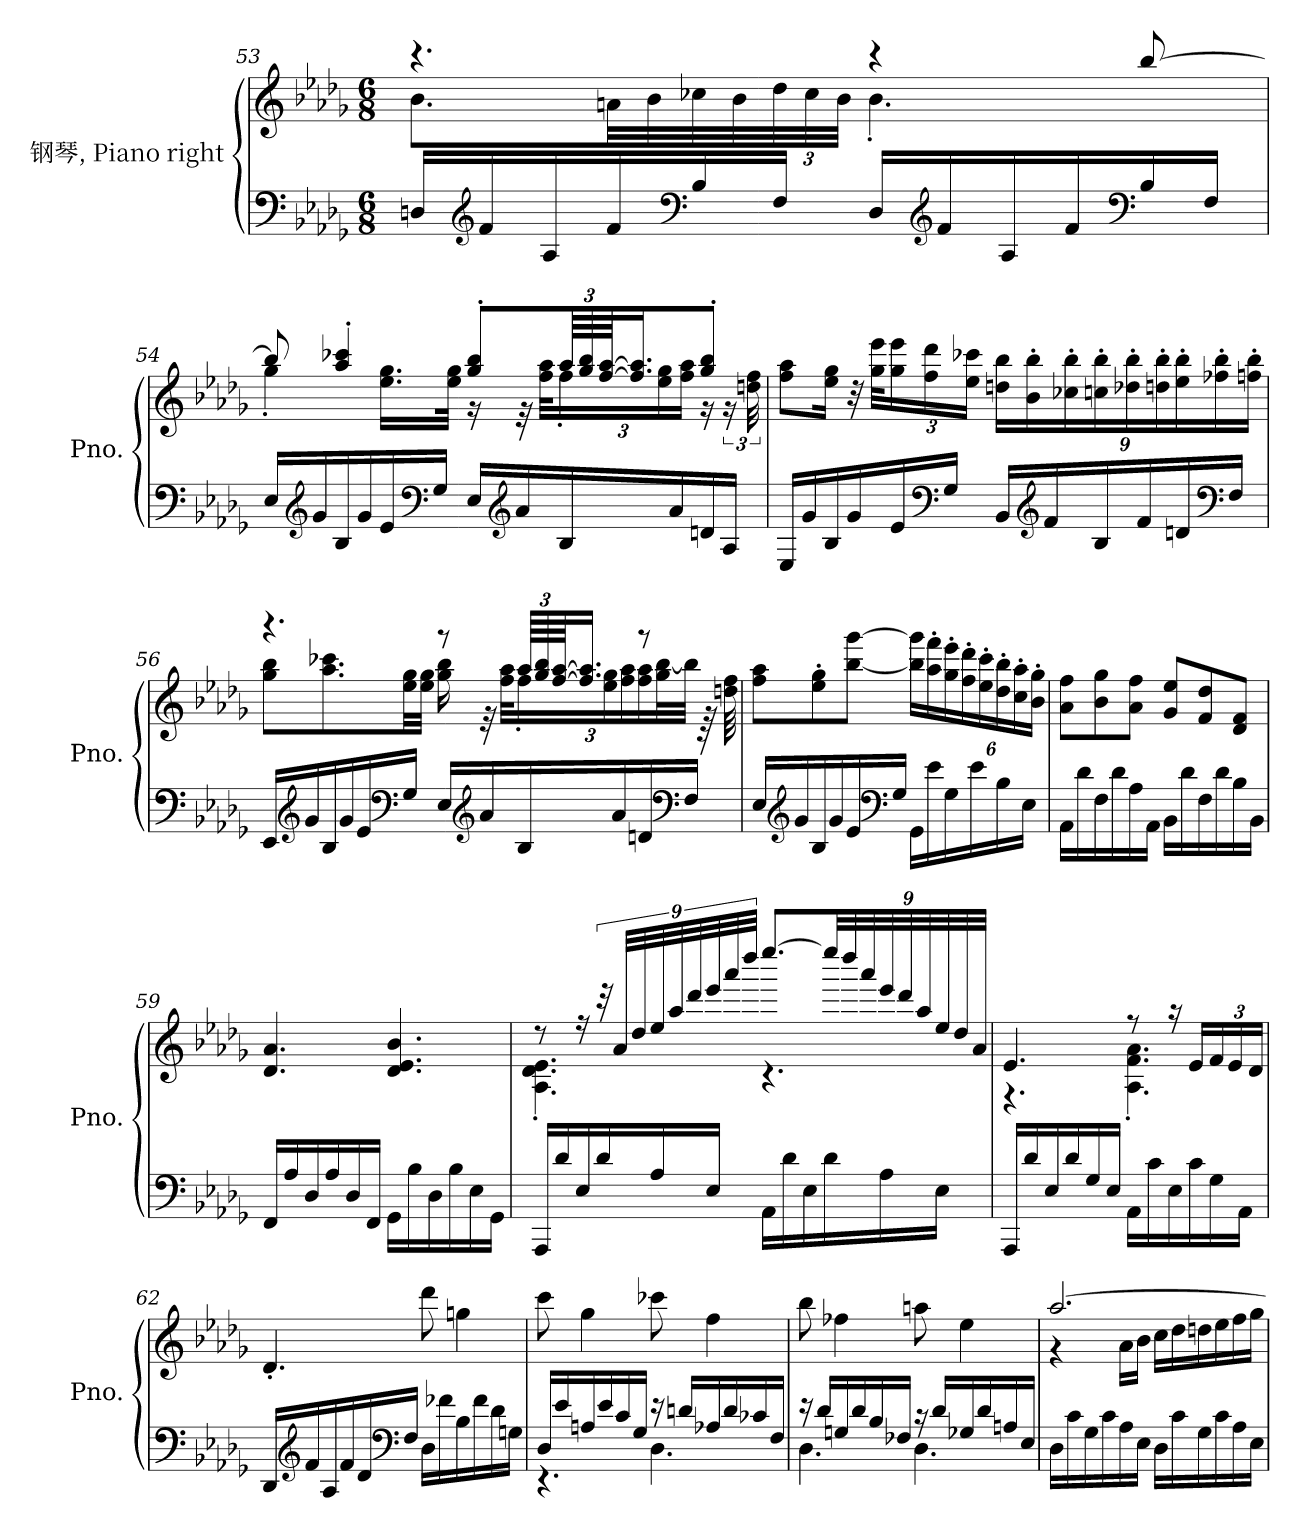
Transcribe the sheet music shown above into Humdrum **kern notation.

**kern	**kern
*part1	*part1
*staff2	*staff1
*I"钢琴, Piano right	*
*I'Pno.	*
!!LO:LB:g=z
*clefF4	*clefG2
*k[b-e-a-d-g-]	*k[b-e-a-d-g-]
*M6/8	*M6/8
*MM41	*MM41
=53	=53
*	*^
16Dn/LL	4.r	8.b-\L
*clefG2	*	*
16f/	.	.
16A-/	.	.
16f/	.	32an\LL
.	.	32b-\
*clefF4	*	*
16B-/	.	32cc-X\
*	*MM45	*
.	.	32b-\
*	*	*Xbrackettup
16F/JJ	.	48dd-\
*	*MM43	*
.	.	48cc-\
.	.	48b-\JJJ
*	*MM38	*
16D/LL	4r	4.b-'\
*clefG2	*	*
16f/	.	.
16A-/	.	.
16f/	.	.
*clefF4	*	*
16B-/	[8bb-/	.
16F/JJ	.	.
!!LO:LB:g=z	!!
=54	=54	=54
*	*MM47	*
16E-/LL	8bb-/]	4gg-'\
*clefG2	*	*
16g-/	.	.
*	*MM49	*
16B-/	4aa-/' 4ccc-X/'	.
16g-/	.	.
*	*MM52	*
16e-/	.	16.ee-\ 16.gg-\LL
*clefF4	*	*
16G-/JJ	.	.
.	.	32ee-\ 32gg-\JJk
*	*MM49	*
16E-/LL	8gg-/' 8bb-/'L	16r
*clefG2	*	*
16a-/	.	32r
.	.	32ff\ 32aa-\KLL
*	*MM42	*
16B-/	96aa-/LLL	24ff'\
.	96gg-/ 96bb-/	.
.	[96ff/ [96aa-/JJ	.
.	16.ff/] 16.aa-/]J	.
*	*MM50	*
.	.	24ee-\ 24gg-\
16a-/	.	.
.	.	24ff\ 24aa-\JJ
*	*MM48	*
16dn/	8gg-/' 8bb-/'J	16r
*	*	*brackettup
*	*MM46	*
16A-/JJ	.	24r
.	.	48ddn\ 48ff\
*	*v	*v
!!LO:LB:g=z
=55	=55
*	*MM45
16E-/LL	8ff\ 8aa-\L
16g-/	.
*	*MM50
16B-/	16ee-\ 16gg-\Jk
16g-/	32r
.	32gg-\ 32eee-\KLL
*	*Xbrackettup
16e-/	24gg-\ 24eee-\
.	24ff\ 24ddd-\
*clefF4	*
16G-/JJ	.
.	24ee-\ 24ccc-X\JJ
16BB-/LL	24ddn\ 24bb-\LL
.	24b-\' 24bb-\'
*clefG2	*
16f/	.
.	24cc-X\' 24bb-\'
16B-/	24ccn\' 24bb-\'
.	24dd-X\' 24bb-\'
16f/	.
*	*MM47
.	24ddn\' 24bb-\'
16dn/	24ee-\' 24bb-\'
.	24ff-X\' 24bb-\'
*clefF4	*
16F/JJ	.
.	24ffn\' 24bb-\'JJ
!!LO:LB:g=z
=56	=56
*	*MM47
*	*^
16EE-/LL	4.r	8gg-\ 8bb-\L
*clefG2	*	*
16g-/	.	.
*	*MM50	*
16B-/	.	8.aa-\ 8.ccc-X\
16g-/	.	.
16e-/	.	.
*clefF4	*	*
*	*MM47	*
16G-/JJ	.	32ee-\ 32gg-\LL
.	.	32ee-\ 32gg-\JJJ
*	*MM49	*
16E-/LL	8r	16gg-\ 16bb-\
*clefG2	*	*
16a-/	.	32r
.	.	32ff\ 32aa-\KLL
*	*MM42	*
16B-/	96aa-/LLLL	24ff'\
.	96gg-/ 96bb-/	.
.	[96ff/ [96aa-/JJ	.
.	16.ff/] 16.aa-/]JJ	.
*	*MM50	*
.	.	24ee-\ 24gg-\
16a-/	.	.
.	.	24ff\ 24aa-\
*	*MM48	*
16dn/	8r	24ff\ 24aa-\
.	.	48gg-\ [48bb-\L
*clefF4	*	*
*	*MM46	*
16F/JJ	.	32bb-\JJJ]
.	.	64r
.	.	64ddn\ 64ff\
*	*v	*v
!!LO:LB:g=z
=57	=57
*	*MM45
16E-/LL	8ff\ 8aa-\L
*clefG2	*
16g-/	.
*	*MM50
16B-/	8ee-\' 8gg-\'
16g-/	.
16e-/	[8bb-\ [8ggg-\J
*clefF4	*
16G-/JJ	.
*	*MM52
16GG-\LL	16bb-\] 16ggg-\]LL
*	*MM50
16e-\	16aa-\' 16fff\'
16G-\	24gg-\' 24eee-\'
*	*MM51
.	24ff\' 24ddd-\'
16e-\	.
*	*MM50
.	24ee-\' 24ccc\'
*	*MM49
16B-\	24dd-\' 24bb-\'
.	24cc\' 24aa-\'
16E-\JJ	.
*	*MM45
.	24b-\' 24gg-\'JJ
=58	=58
*	*MM45
16AA-\LL	8a-\ 8ff\L
16d-\	.
*	*MM50
16F\	8b-\ 8gg-\
16d-\	.
16A-\	8a-\ 8ff\J
16AA-\JJ	.
*	*MM50
16BB-\LL	8g-/ 8ee-/L
16d-\	.
16F\	8f/ 8dd-/
16d-\	.
*	*MM49
16B-\	8d-/ 8f/J
16BB-\JJ	.
=59	=59
*	*MM48
16FF/LL	4.d-/ 4.a-/
16A-/	.
16D-/	.
16A-/	.
16D-/	.
16FF/JJ	.
*	*MM47
16GG-\LL	4.d-/ 4.e-/ 4.b-/
16B-\	.
16D-\	.
16B-\	.
16E-\	.
16GG-\JJ	.
!!LO:PB:g=z
=60	=60
*	*MM46
*	*^
16AAA-/LL	8r	4.A-\' 4.d-\' 4.e-\'
16d-/	.	.
*	*MM47	*
16E-/	16r	.
*	*brackettup	*
16d-/	48r	.
.	48a-/LLL	.
.	48dd-/	.
*	*Xbrackettup	*
16A-/	48ee-/	.
.	48aa-/	.
.	48ddd-/	.
*	*MM47	*
16E-/JJ	48eee-/	.
*	*MM45	*
.	48aaa-/	.
*	*MM43	*
.	48dddd-/JJJ	.
*	*MM46	*
16AA-\LL	[8.eeee-/L	4.r
16d-\	.	.
16E-\	.	.
16d-\	48eeee-/LL]	.
*	*MM44	*
.	48dddd-/	.
.	48aaa-/	.
*	*MM43	*
16A-\	48eee-/	.
.	48ddd-/	.
.	48aa-/	.
16E-\JJ	48ee-/	.
.	48dd-/	.
*	*MM37	*
.	48a-/JJJ	.
=61	=61	=61
*	*MM44	*
16AAA-/LL	4.e-/	4.r
16d-/	.	.
16E-/	.	.
16d-/	.	.
16G-/	.	.
16E-/JJ	.	.
*	*MM44	*
16AA-\LL	8r	4.A-\' 4.f\' 4.a-\'
16c\	.	.
16E-\	16r	.
16c\	16e-/LL	.
*	*MM38	*
16G-\	24f/	.
*	*MM36	*
.	24e-/	.
16AA-\JJ	.	.
.	24d-/JJ	.
*	*v	*v
!!LO:LB:g=z
=62	=62
*	*MM44
16DD-/LL	4.d-'/
*clefG2	*
16f/	.
16A-/	.
16f/	.
16d-/	.
*clefF4	*
16F/JJ	.
*	*MM49
16D-\LL	8ddd-\
16f-X\	.
*	*MM50
16B-\	4ggn\
16f-\	.
16d-\	.
16Gn\JJ	.
=63	=63
*	*MM49
*^	*
16D-/LL	4.r	8ccc\
16e-/	.	.
*	*	*MM50
16An/	.	4gg-\
16e-/	.	.
16c/	.	.
16G-/JJ	.	.
*	*	*MM49
16r	4.D-\	8ccc-X\
16dn/LL	.	.
*	*	*MM50
16A-X/	.	4ff\
16d/	.	.
16c-X/	.	.
16F/JJ	.	.
!!LO:LB:g=z
=64	=64	=64
*	*	*MM49
16r	4.D-\	8bb-\
16d-/LL	.	.
*	*	*MM50
16Gn/	.	4ff-X\
16d-/	.	.
16B-/	.	.
16F-X/JJ	.	.
*	*	*MM49
16r	4.D-\	8aan\
16d-/LL	.	.
*	*	*MM50
16G-X/	.	4ee-\
16d-/	.	.
16An/	.	.
16E-/JJ	.	.
*v	*v	*
=65	=65
*	*MM49
*	*^
16D-\LL	[2.aa-/	4r
16c\	.	.
16G-\	.	.
16c\	.	.
16A-\	.	16a-\LL
16E-\JJ	.	16b-\JJ
16D-\LL	.	16cc\LL
16c\	.	16dd-\
16G-\	.	16ddn\
16c\	.	16ee-\
16A-\	.	16ff\
*	*MM45	*
16E-\JJ	.	16gg-\JJ
*	*v	*v
=	=
*-	*-
